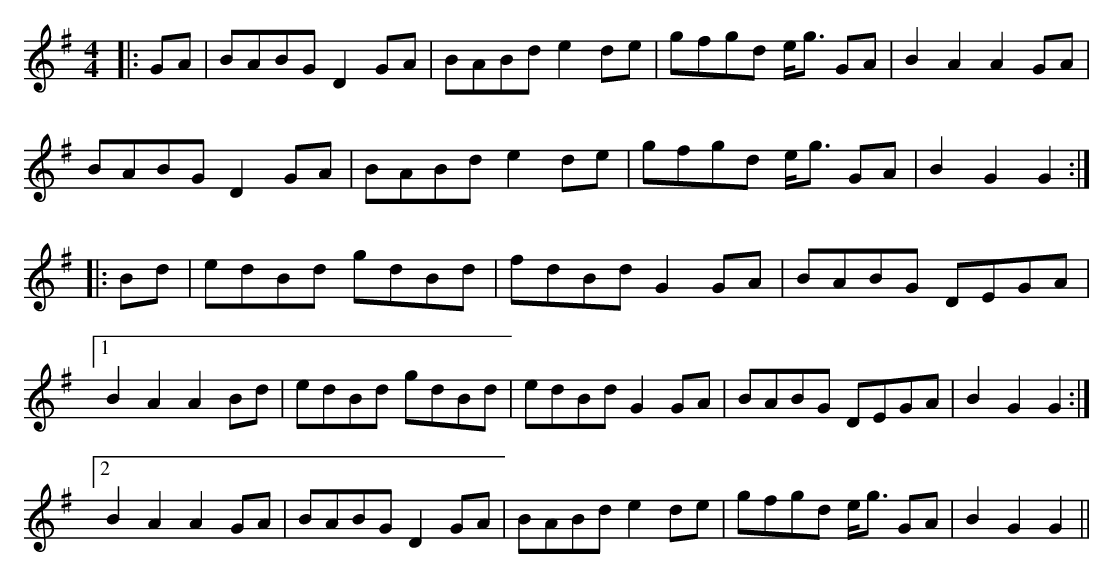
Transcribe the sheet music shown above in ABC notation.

X:1
M:4/4
K:G
|:GA|BABG D2 GA|BABd e2 de|gfgd e<g GA|B2 A2 A2 GA|
BABG D2 GA|BABd e2 de|gfgd e<g GA|B2 G2 G2:|
|:Bd|edBd gdBd|fdBd G2 GA|BABG DEGA|
[1 B2 A2 A2 Bd|edBd gdBd|edBd G2 GA|BABG DEGA|B2 G2 G2:|
[2 B2 A2 A2 GA|BABG D2 GA|BABd e2 de|gfgd e<g GA|B2 G2 G2||
